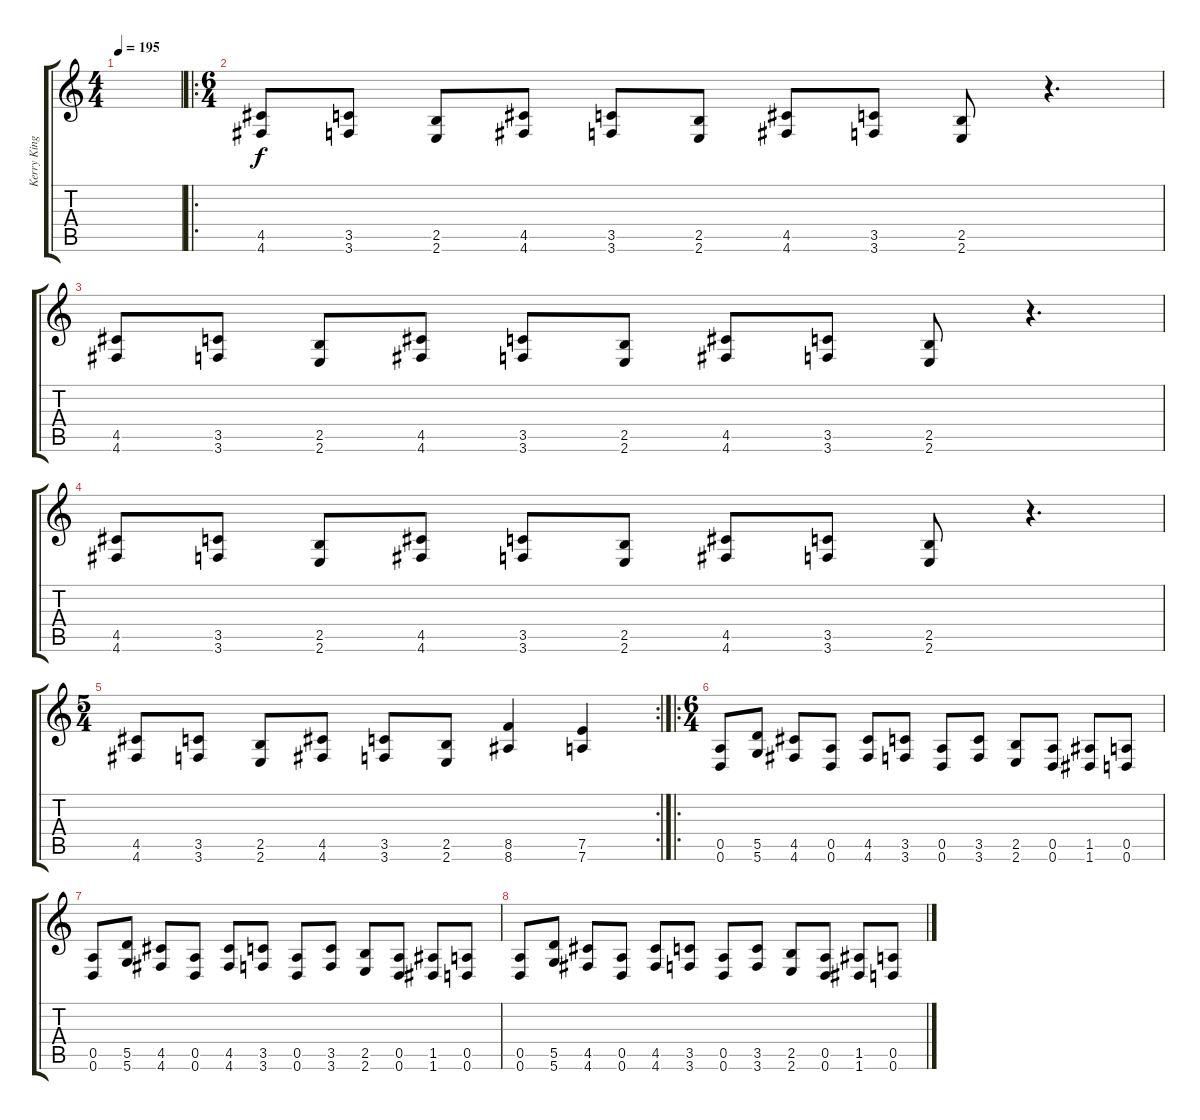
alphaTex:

\track ("Kerry King" "Kerry King") {instrument overdrivenguitar}
\staff {score tabs}
\tuning (E4 B3 G3 D3 A2 D2) {hide}
\ts (4 4)
\tempo 195
\clef g2
\ks c
|
\ro
\ts (6 4)
(4.5 4.6).8 (3.5 3.6).8 (2.5 2.6).8 (4.5 4.6).8 (3.5 3.6).8 (2.5 2.6).8 (4.5 4.6).8 (3.5 3.6).8 (2.5 2.6).8 r.4{d} |
(4.5 4.6).8 (3.5 3.6).8 (2.5 2.6).8 (4.5 4.6).8 (3.5 3.6).8 (2.5 2.6).8 (4.5 4.6).8 (3.5 3.6).8 (2.5 2.6).8 r.4{d} |
(4.5 4.6).8 (3.5 3.6).8 (2.5 2.6).8 (4.5 4.6).8 (3.5 3.6).8 (2.5 2.6).8 (4.5 4.6).8 (3.5 3.6).8 (2.5 2.6).8 r.4{d} |
\rc 2
\ts (5 4)
(4.5 4.6).8 (3.5 3.6).8 (2.5 2.6).8 (4.5 4.6).8 (3.5 3.6).8 (2.5 2.6).8 (8.5 8.6).4 (7.5 7.6).4 |
\ro
\ts (6 4)
(0.5 0.6).8 (5.5 5.6).8 (4.5 4.6).8 (0.5 0.6).8 (4.5 4.6).8 (3.5 3.6).8 (0.5 0.6).8 (3.5 3.6).8 (2.5 2.6).8 (0.5 0.6).8 (1.5 1.6).8 (0.5 0.6).8 |
(0.5 0.6).8 (5.5 5.6).8 (4.5 4.6).8 (0.5 0.6).8 (4.5 4.6).8 (3.5 3.6).8 (0.5 0.6).8 (3.5 3.6).8 (2.5 2.6).8 (0.5 0.6).8 (1.5 1.6).8 (0.5 0.6).8 |
(0.5 0.6).8 (5.5 5.6).8 (4.5 4.6).8 (0.5 0.6).8 (4.5 4.6).8 (3.5 3.6).8 (0.5 0.6).8 (3.5 3.6).8 (2.5 2.6).8 (0.5 0.6).8 (1.5 1.6).8 (0.5 0.6).8
